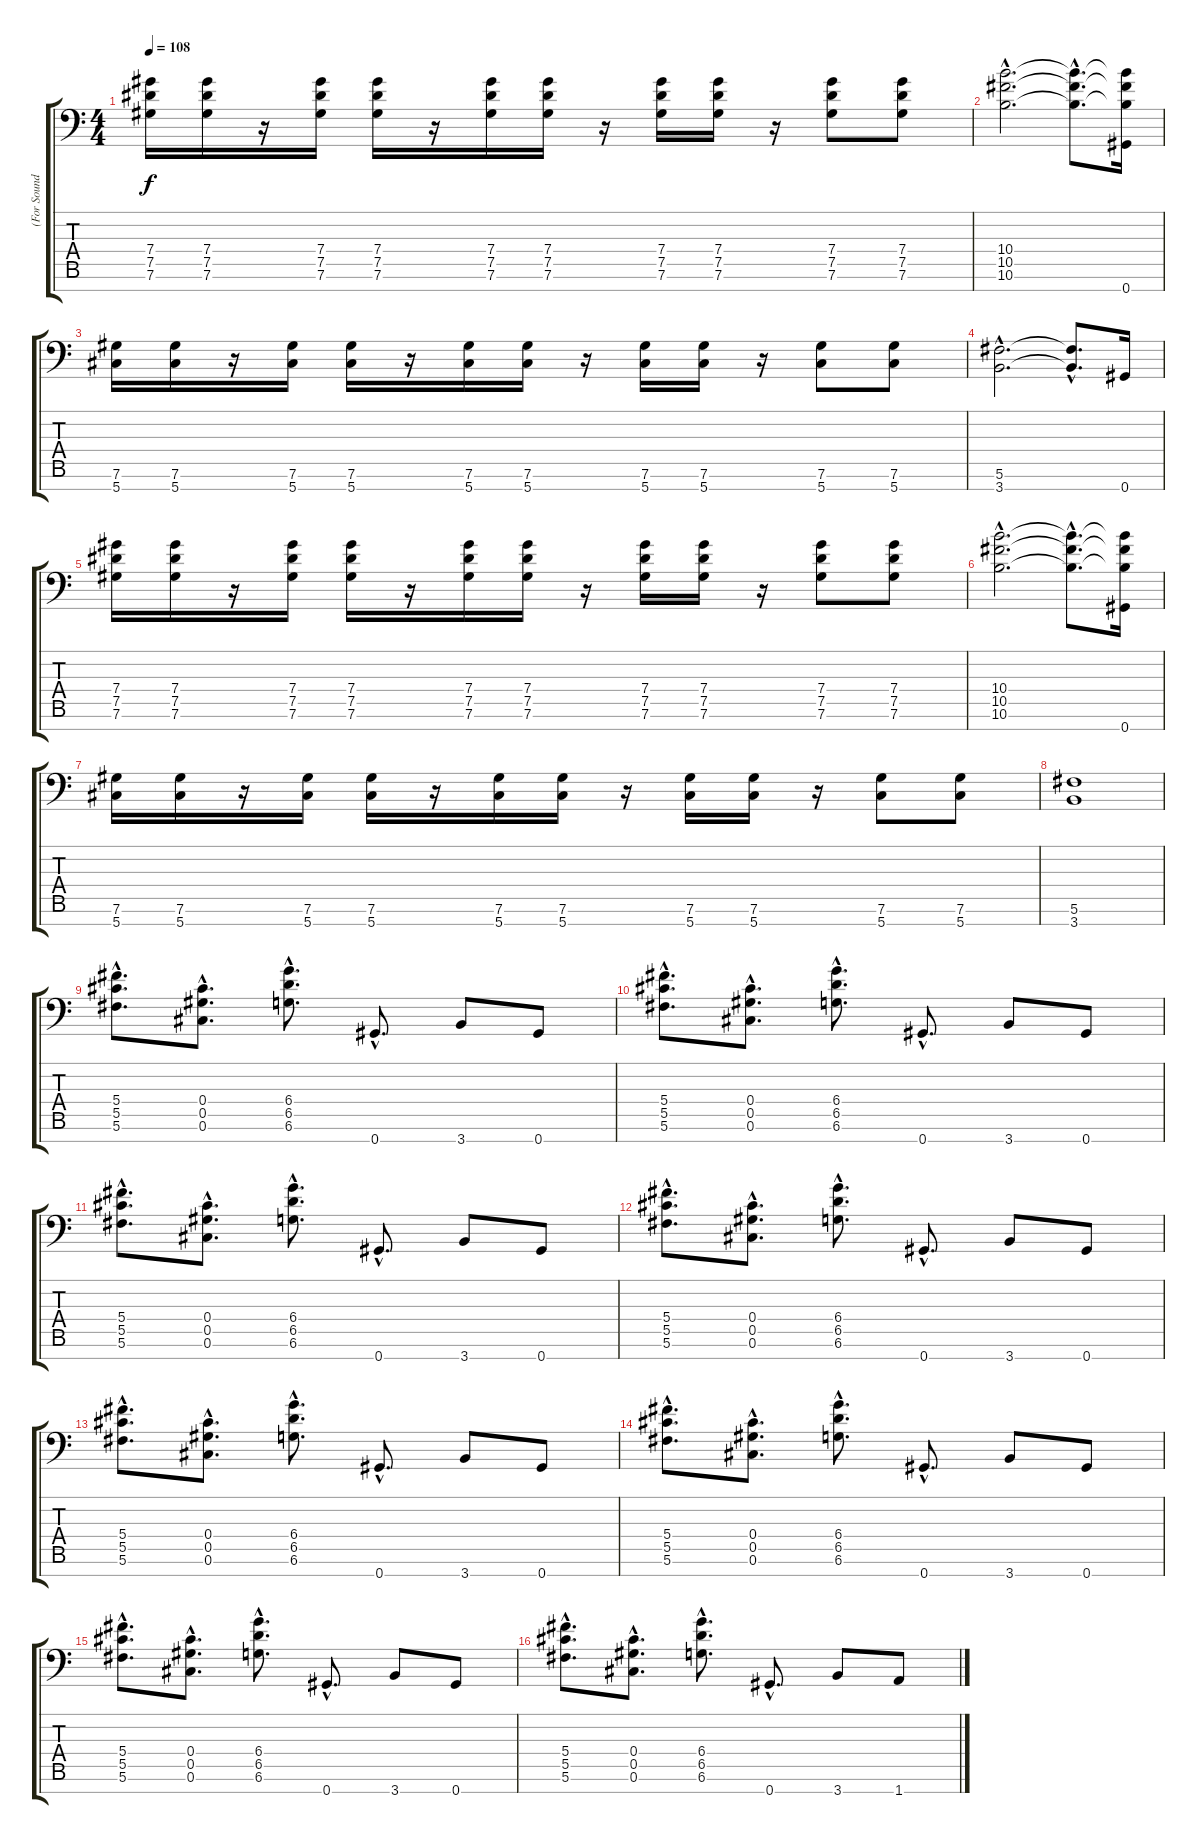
\track ("(For Sound)" "(For Sound") {instrument distortionguitar}
\staff {score tabs}
\tuning (Eb4 Bb3 Gb3 Db3 Ab2 Db2 Ab1) {hide}
\ts (4 4)
\tempo 108
\clef f4
\ks c
(7.4 7.5 7.6).16{dy f instrument overdrivenguitar} (7.4 7.5 7.6).16 r.16 (7.4 7.5 7.6).16 (7.4 7.5 7.6).16 r.16 (7.4 7.5 7.6).16 (7.4 7.5 7.6).16 r.16 (7.4 7.5 7.6).16 (7.4 7.5 7.6).16 r.16 (7.4 7.5 7.6).8 (7.4 7.5 7.6).8 |
(10.4{hac} 10.5{hac} 10.6{hac}).2{d} (10.4{hac t} 10.5{hac t} 10.6{hac t}).8{d} (10.4{t} 10.5{t} 10.6{t} 0.7).16 |
(7.6 5.7).16 (7.6 5.7).16 r.16 (7.6 5.7).16 (7.6 5.7).16 r.16 (7.6 5.7).16 (7.6 5.7).16 r.16 (7.6 5.7).16 (7.6 5.7).16 r.16 (7.6 5.7).8 (7.6 5.7).8 |
(5.6{hac} 3.7{hac}).2{d} (5.6{hac t} 3.7{hac t}).8{d} 0.7.16 |
(7.4 7.5 7.6).16 (7.4 7.5 7.6).16 r.16 (7.4 7.5 7.6).16 (7.4 7.5 7.6).16 r.16 (7.4 7.5 7.6).16 (7.4 7.5 7.6).16 r.16 (7.4 7.5 7.6).16 (7.4 7.5 7.6).16 r.16 (7.4 7.5 7.6).8 (7.4 7.5 7.6).8 |
(10.4{hac} 10.5{hac} 10.6{hac}).2{d} (10.4{hac t} 10.5{hac t} 10.6{hac t}).8{d} (10.4{t} 10.5{t} 10.6{t} 0.7).16 |
(7.6 5.7).16 (7.6 5.7).16 r.16 (7.6 5.7).16 (7.6 5.7).16 r.16 (7.6 5.7).16 (7.6 5.7).16 r.16 (7.6 5.7).16 (7.6 5.7).16 r.16 (7.6 5.7).8 (7.6 5.7).8 |
(5.6 3.7).1 |
(5.4{hac} 5.5{hac} 5.6{hac}).8{d} (0.4{hac} 0.5{hac} 0.6{hac}).8{d} (6.4{hac} 6.5{hac} 6.6{hac}).8{d} 0.7{hac}.8{d} 3.7.8 0.7.8 |
(5.4{hac} 5.5{hac} 5.6{hac}).8{d} (0.4{hac} 0.5{hac} 0.6{hac}).8{d} (6.4{hac} 6.5{hac} 6.6{hac}).8{d} 0.7{hac}.8{d} 3.7.8 0.7.8 |
(5.4{hac} 5.5{hac} 5.6{hac}).8{d} (0.4{hac} 0.5{hac} 0.6{hac}).8{d} (6.4{hac} 6.5{hac} 6.6{hac}).8{d} 0.7{hac}.8{d} 3.7.8 0.7.8 |
(5.4{hac} 5.5{hac} 5.6{hac}).8{d} (0.4{hac} 0.5{hac} 0.6{hac}).8{d} (6.4{hac} 6.5{hac} 6.6{hac}).8{d} 0.7{hac}.8{d} 3.7.8 0.7.8 |
(5.4{hac} 5.5{hac} 5.6{hac}).8{d} (0.4{hac} 0.5{hac} 0.6{hac}).8{d} (6.4{hac} 6.5{hac} 6.6{hac}).8{d} 0.7{hac}.8{d} 3.7.8 0.7.8 |
(5.4{hac} 5.5{hac} 5.6{hac}).8{d} (0.4{hac} 0.5{hac} 0.6{hac}).8{d} (6.4{hac} 6.5{hac} 6.6{hac}).8{d} 0.7{hac}.8{d} 3.7.8 0.7.8 |
(5.4{hac} 5.5{hac} 5.6{hac}).8{d} (0.4{hac} 0.5{hac} 0.6{hac}).8{d} (6.4{hac} 6.5{hac} 6.6{hac}).8{d} 0.7{hac}.8{d} 3.7.8 0.7.8 |
(5.4{hac} 5.5{hac} 5.6{hac}).8{d} (0.4{hac} 0.5{hac} 0.6{hac}).8{d} (6.4{hac} 6.5{hac} 6.6{hac}).8{d} 0.7{hac}.8{d} 3.7.8 1.7.8
